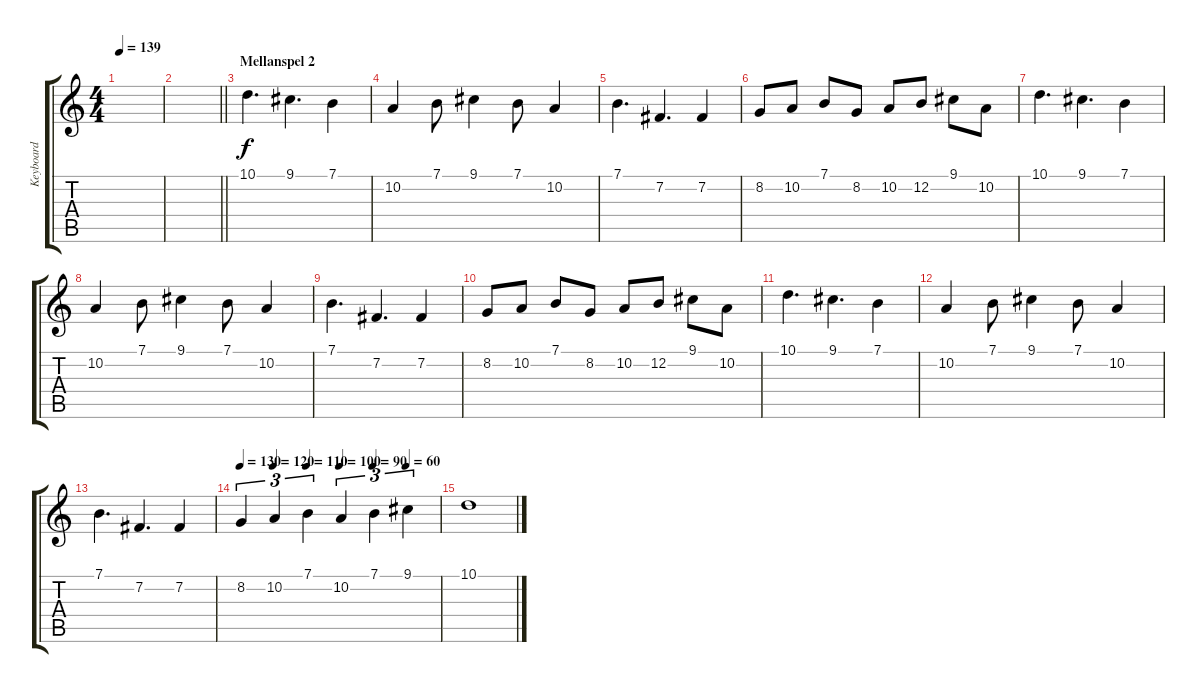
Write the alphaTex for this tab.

\track ("Keyboard" "Keyboard") {instrument electricgrandpiano}
\staff {score tabs}
\tuning (E4 B3 G3 D3 A2 E2) {hide}
\ts (4 4)
\tempo 139
\clef g2
\ks c
|
\barLineRight lightlight
|
\section ("" "Mellanspel 2")
10.1.4{d} 9.1.4{d} 7.1.4 |
10.2.4 7.1.8 9.1.4 7.1.8 10.2.4 |
7.1.4{d} 7.2.4{d} 7.2.4 |
8.2.8 10.2.8 7.1.8 8.2.8 10.2.8 12.2.8 9.1.8 10.2.8 |
10.1.4{d} 9.1.4{d} 7.1.4 |
10.2.4 7.1.8 9.1.4 7.1.8 10.2.4 |
7.1.4{d} 7.2.4{d} 7.2.4 |
8.2.8 10.2.8 7.1.8 8.2.8 10.2.8 12.2.8 9.1.8 10.2.8 |
10.1.4{d} 9.1.4{d} 7.1.4 |
10.2.4 7.1.8 9.1.4 7.1.8 10.2.4 |
7.1.4{d} 7.2.4{d} 7.2.4 |
\tempo 130
\tempo (120 0.16666666666666666)
\tempo (110 0.3333333333333333)
\tempo (100 0.5)
\tempo (90 0.6666666666666666)
\tempo (60 0.8333333333333334)
8.2.4{tu (3 2)} 10.2.4{tu (3 2)} 7.1.4{tu (3 2)} 10.2.4{tu (3 2)} 7.1.4{tu (3 2)} 9.1.4{tu (3 2)} |
10.1.1
